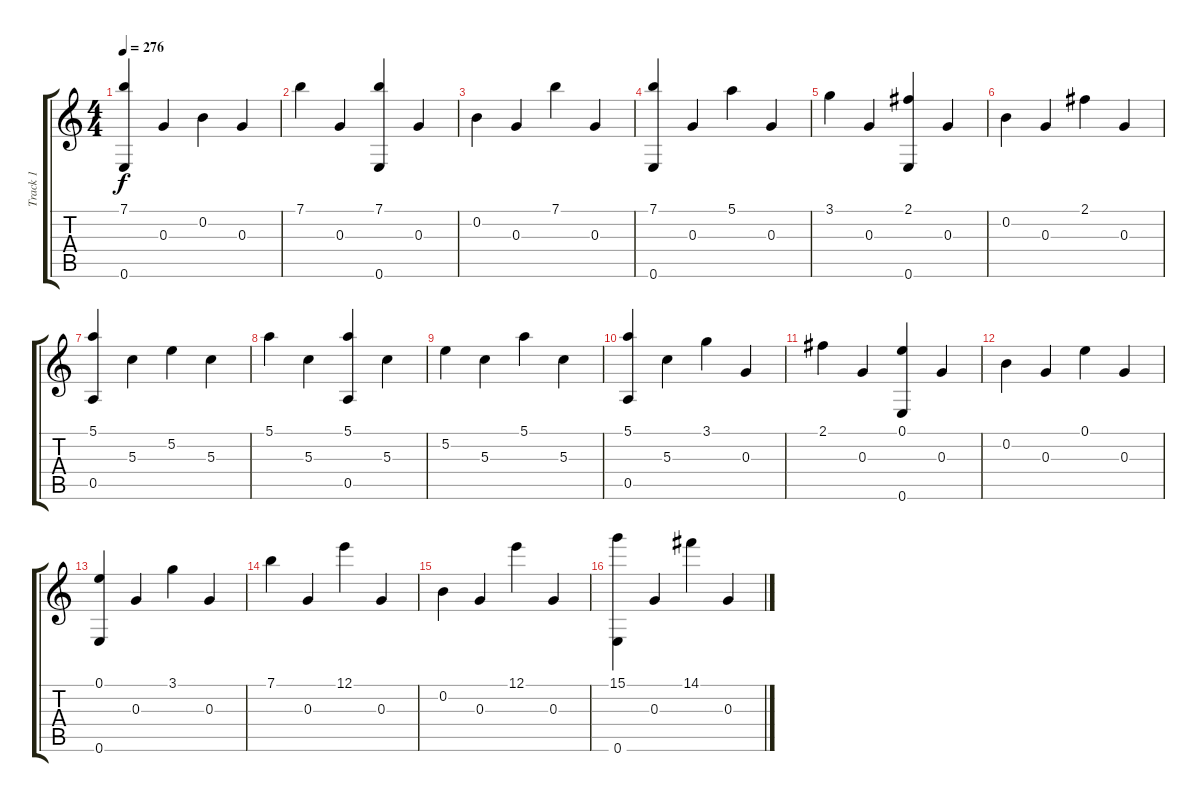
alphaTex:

\track ("Track 1" "Track 1") {instrument acousticguitarnylon}
\staff {score tabs}
\tuning (E4 B3 G3 D3 A2 E2) {hide}
\ts (4 4)
\tempo 276
\clef g2
\ks c
(7.1 0.6).4{dy f instrument acousticguitarnylon} 0.3.4 0.2.4 0.3.4 |
7.1.4 0.3.4 (7.1 0.6).4 0.3.4 |
0.2.4 0.3.4 7.1.4 0.3.4 |
(7.1 0.6).4 0.3.4 5.1.4 0.3.4 |
3.1.4 0.3.4 (2.1 0.6).4 0.3.4 |
0.2.4 0.3.4 2.1.4 0.3.4 |
(5.1 0.5).4 5.3.4 5.2.4 5.3.4 |
5.1.4 5.3.4 (5.1 0.5).4 5.3.4 |
5.2.4 5.3.4 5.1.4 5.3.4 |
(5.1 0.5).4 5.3.4 3.1.4 0.3.4 |
2.1.4 0.3.4 (0.1 0.6).4 0.3.4 |
0.2.4 0.3.4 0.1.4 0.3.4 |
(0.1 0.6).4 0.3.4 3.1.4 0.3.4 |
7.1.4 0.3.4 12.1.4 0.3.4 |
0.2.4 0.3.4 12.1.4 0.3.4 |
(15.1 0.6).4 0.3.4 14.1.4 0.3.4
